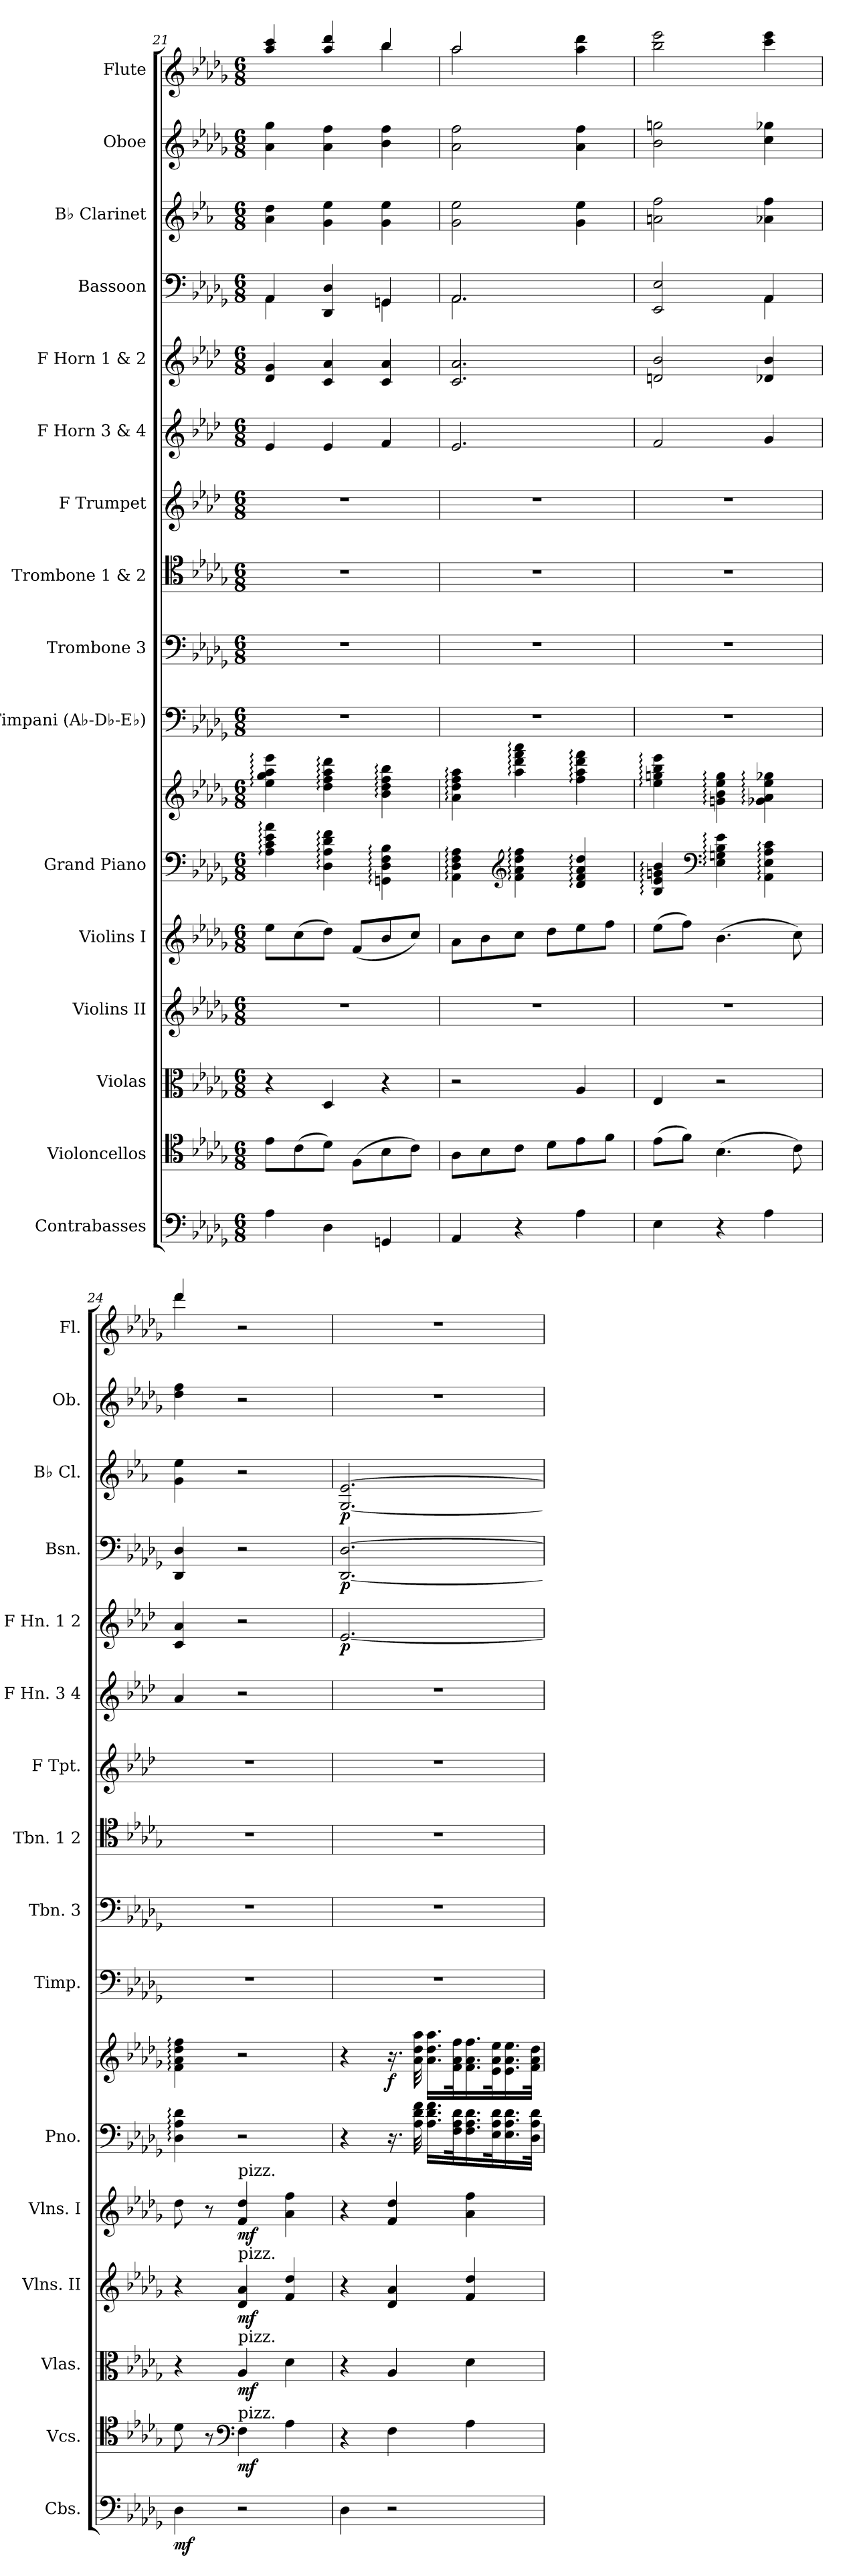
**kern	**dynam	**kern	**dynam	**kern	**dynam	**kern	**dynam	**kern	**dynam	**kern	**kern	**dynam	**kern	**kern	**kern	**kern	**kern	**kern	**dynam	**kern	**dynam	**kern	**dynam	**kern	**kern
*part16	*part16	*part15	*part15	*part14	*part14	*part13	*part13	*part12	*part12	*part11	*part11	*part11	*part10	*part9	*part8	*part7	*part6	*part5	*part5	*part4	*part4	*part3	*part3	*part2	*part1
*staff17	*staff17	*staff16	*staff16	*staff15	*staff15	*staff14	*staff14	*staff13	*staff13	*staff12	*staff11	*staff11/12	*staff10	*staff9	*staff8	*staff7	*staff6	*staff5	*staff5	*staff4	*staff4	*staff3	*staff3	*staff2	*staff1
*I"Contrabasses	*	*I"Violoncellos	*	*I"Violas	*	*I"Violins II	*	*I"Violins I	*	*I"Grand Piano	*	*	*I"Timpani (A♭-D♭-E♭)	*I"Trombone 3	*I"Trombone 1 &amp; 2	*I"F Trumpet	*I"F Horn 3 &amp; 4	*I"F Horn 1 &amp; 2	*	*I"Bassoon	*	*I"B♭ Clarinet	*	*I"Oboe	*I"Flute
*I'Cbs.	*	*I'Vcs.	*	*I'Vlas.	*	*I'Vlns. II	*	*I'Vlns. I	*	*I'Pno.	*	*	*I'Timp.	*I'Tbn. 3	*I'Tbn. 1 2	*I'F Tpt.	*I'F Hn. 3 4	*I'F Hn. 1 2	*	*I'Bsn.	*	*I'B♭ Cl.	*	*I'Ob.	*I'Fl.
*clefF4	*	*clefC4	*	*clefC3	*	*clefG2	*	*clefG2	*	*clefF4	*clefG2	*	*clefF4	*clefF4	*clefC4	*clefG2	*clefG2	*clefG2	*	*clefF4	*	*clefG2	*	*clefG2	*clefG2
*ITrd7c12	*	*	*	*	*	*	*	*	*	*	*	*	*	*	*	*ITrd-3c-5	*ITrd4c7	*ITrd4c7	*	*	*	*ITrd1c2	*	*	*
*k[b-e-a-d-g-]	*	*k[b-e-a-d-g-]	*	*k[b-e-a-d-g-]	*	*k[b-e-a-d-g-]	*	*k[b-e-a-d-g-]	*	*k[b-e-a-d-g-]	*k[b-e-a-d-g-]	*	*k[b-e-a-d-g-]	*k[b-e-a-d-g-]	*k[b-e-a-d-g-]	*k[b-e-a-d-g-]	*k[b-e-a-d-g-]	*k[b-e-a-d-g-]	*	*k[b-e-a-d-g-]	*	*k[b-e-a-d-g-]	*	*k[b-e-a-d-g-]	*k[b-e-a-d-g-]
*M6/8	*	*M6/8	*	*M6/8	*	*M6/8	*	*M6/8	*	*M6/8	*M6/8	*	*M6/8	*M6/8	*M6/8	*M6/8	*M6/8	*M6/8	*	*M6/8	*	*M6/8	*	*M6/8	*M6/8
=21	=21	=21	=21	=21	=21	=21	=21	=21	=21	=21	=21	=21	=21	=21	=21	=21	=21	=21	=21	=21	=21	=21	=21	=21	=21
*	*	*	*	*	*	*	*	*	*	*	*	*	*	*	*	*	*	*	*	*^	*	*	*	*	*^
4AA-\	.	8e-\L	.	4r	.	2.r	.	8ee-\L	.	4A-\: 4c\: 4e-\: 4a-\:	4ee-\: 4gg-\: 4aa-\: 4eee-\:	.	2.r	2.r	2.r	2.r	4A-/	4G-/ 4c/	.	4AA-/	4AA-\	.	4g-\ 4cc\	.	4a-\ 4gg-\	4aa-/ 4ccc/	2ryy
.	.	(>8c\	.	.	.	.	.	(>8cc\	.	.	.	.	.	.	.	.	.	.	.	.	.	.	.	.	.	.	.
4DD-\	.	8d-\J)	.	4D-/	.	.	.	8dd-\J)	.	4D-\: 4A-\: 4d-\: 4f\:	4dd-\: 4ff\: 4aa-\: 4ddd-\:	.	.	.	.	.	4A-/	4F/ 4d-/	.	4DD-/ 4D-/	4ryy	.	4f\ 4dd-\	.	4a-\ 4ff\	4aa-/ 4ddd-/	.
.	.	(>8F\L	.	.	.	.	.	(<8f/L	.	.	.	.	.	.	.	.	.	.	.	.	.	.	.	.	.	.	.
4GGGn/	.	8B-\	.	4r	.	.	.	8b-/	.	4GGn\: 4D-\: 4F\: 4B-\:	4b-\: 4dd-\: 4ff\: 4bb-\:	.	.	.	.	.	4B-/	4F/ 4d-/	.	4GGn/	4GG\	.	4f\ 4dd-\	.	4b-\ 4ff\	4bb-/	4bb-\
.	.	8c\J)	.	.	.	.	.	8cc/J)	.	.	.	.	.	.	.	.	.	.	.	.	.	.	.	.	.	.	.
=22	=22	=22	=22	=22	=22	=22	=22	=22	=22	=22	=22	=22	=22	=22	=22	=22	=22	=22	=22	=22	=22	=22	=22	=22	=22	=22	=22
4AAA-/	.	8A-\L	.	2r	.	2.r	.	8a-\L	.	4AA-\: 4D-\: 4F\: 4A-\:	4a-\: 4dd-\: 4ff\: 4aa-\:	.	2.r	2.r	2.r	2.r	2.A-/	2.F/ 2.d-/	.	2.AA-/	2.AA-\	.	2f\ 2dd-\	.	2a-\ 2ff\	2aa-/	2aa-\
.	.	8B-\	.	.	.	.	.	8b-\	.	.	.	.	.	.	.	.	.	.	.	.	.	.	.	.	.	.	.
*	*	*	*	*	*	*	*	*	*	*clefG2	*	*	*	*	*	*	*	*	*	*	*	*	*	*	*	*	*
4r	.	8c\J	.	.	.	.	.	8cc\J	.	4f\: 4a-\: 4dd-\: 4ff\:	4aa-\: 4ddd-\: 4fff\: 4aaa-\:	.	.	.	.	.	.	.	.	.	.	.	.	.	.	.	.
.	.	8d-\L	.	.	.	.	.	8dd-\L	.	.	.	.	.	.	.	.	.	.	.	.	.	.	.	.	.	.	.
4AA-\	.	8e-\	.	4A-/	.	.	.	8ee-\	.	4d-/: 4f/: 4a-/: 4dd-/:	4ff\: 4aa-\: 4ddd-\: 4fff\:	.	.	.	.	.	.	.	.	.	.	.	4f\ 4dd-\	.	4a-\ 4ff\	4aa-\ 4ddd-\	4ryy
.	.	8f\J	.	.	.	.	.	8ff\J	.	.	.	.	.	.	.	.	.	.	.	.	.	.	.	.	.	.	.
*	*	*	*	*	*	*	*	*	*	*	*	*	*	*	*	*	*	*	*	*	*	*	*	*	*	*v	*v
=23	=23	=23	=23	=23	=23	=23	=23	=23	=23	=23	=23	=23	=23	=23	=23	=23	=23	=23	=23	=23	=23	=23	=23	=23	=23	=23
4EE-\	.	(>8e-\L	.	4E-/	.	2.r	.	(>8ee-\L	.	4B-/: 4e-/: 4gn/: 4b-/:	4ee-\: 4ggn\: 4bb-\: 4eee-\:	.	2.r	2.r	2.r	2.r	2B-/	2Gn/ 2e-/	.	2EE-/ 2E-/	2ryy	.	2gn\ 2ee-\	.	2b-\ 2ggn\	2bb-\ 2eee-\
.	.	8f\J)	.	.	.	.	.	8ff\J)	.	.	.	.	.	.	.	.	.	.	.	.	.	.	.	.	.	.
*	*	*	*	*	*	*	*	*	*	*clefF4	*	*	*	*	*	*	*	*	*	*	*	*	*	*	*	*
4r	.	(>4.B-\	.	2r	.	.	.	(>4.b-\	.	4E-\: 4Gn\: 4B-\: 4e-\:	4gn\: 4b-\: 4ee-\: 4gg\:	.	.	.	.	.	.	.	.	.	.	.	.	.	.	.
4AA-\	.	.	.	.	.	.	.	.	.	4AA-\: 4E-\: 4A-\: 4c\:	4g-X\: 4a-\: 4ee-\: 4gg-X\:	.	.	.	.	.	4c/	4G-X/ 4e-/	.	4AA-/	4AA-\	.	4g-X\ 4ee-\	.	4cc\ 4gg-X\	4ccc\ 4eee-\
.	.	8c\)	.	.	.	.	.	8cc\)	.	.	.	.	.	.	.	.	.	.	.	.	.	.	.	.	.	.
*	*	*	*	*	*	*	*	*	*	*	*	*	*	*	*	*	*	*	*	*v	*v	*	*	*	*	*
=24	=24	=24	=24	=24	=24	=24	=24	=24	=24	=24	=24	=24	=24	=24	=24	=24	=24	=24	=24	=24	=24	=24	=24	=24	=24
*	*	*	*	*	*	*	*	*	*	*	*	*	*	*	*	*	*	*	*	*	*	*	*	*	*^
!	!LO:DY:b	!	!	!	!	!	!	!	!	!	!	!	!	!	!	!	!	!	!	!	!	!	!	!	!	!
4DD-\	mf	8d-\	.	4r	.	4r	.	8dd-\	.	4D-\: 4A-\: 4d-\:	4f\: 4a-\: 4dd-\: 4ff\:	.	2.r	2.r	2.r	2.r	4d-/	4F/ 4d-/	.	4DD-/ 4D-/	.	4f\ 4dd-\	.	4dd-\ 4ff\	4ddd-/	4ddd-\
.	.	8r	.	.	.	.	.	8r	.	.	.	.	.	.	.	.	.	.	.	.	.	.	.	.	.	.
*	*	*clefF4	*	*	*	*	*	*	*	*	*	*	*	*	*	*	*	*	*	*	*	*	*	*	*	*
!	!	!	!	!	!	!	!	!LO:TX:a:t=pizz.	!	!	!	!	!	!	!	!	!	!	!	!	!	!	!	!	!	!
!	!	!	!	!	!	!LO:TX:a:t=pizz.	!	!	!	!	!	!	!	!	!	!	!	!	!	!	!	!	!	!	!	!
!	!	!	!	!LO:TX:a:t=pizz.	!	!	!	!	!	!	!	!	!	!	!	!	!	!	!	!	!	!	!	!	!	!
!	!	!LO:TX:a:t=pizz.	!	!	!	!	!	!	!	!	!	!	!	!	!	!	!	!	!	!	!	!	!	!	!	!
!	!	!	!LO:DY:b	!	!LO:DY:b	!	!LO:DY:b	!	!LO:DY:b	!	!	!	!	!	!	!	!	!	!	!	!	!	!	!	!	!
2r	.	4F\	mf	4A-/	mf	4d-/ 4a-/	mf	4f/ 4dd-/	mf	2r	2r	.	.	.	.	.	2r	2r	.	2r	.	2r	.	2r	2r	2ryy
.	.	4A-\	.	4d-\	.	4f/ 4dd-/	.	4a-\ 4ff\	.	.	.	.	.	.	.	.	.	.	.	.	.	.	.	.	.	.
*	*	*	*	*	*	*	*	*	*	*	*	*	*	*	*	*	*	*	*	*	*	*	*	*	*v	*v
!!LO:PB:g=z
=25	=25	=25	=25	=25	=25	=25	=25	=25	=25	=25	=25	=25	=25	=25	=25	=25	=25	=25	=25	=25	=25	=25	=25	=25	=25
!	!	!	!	!	!	!	!	!	!	!	!	!	!	!	!	!	!	!	!LO:DY:b	!	!LO:DY:b	!	!LO:DY:b	!	!
4DD-\	.	4r	.	4r	.	4r	.	4r	.	4r	4r	.	2.r	2.r	2.r	2.r	2.r	[2.A-/	p	[2.DD-/ [2.D-/	p	[2.F/ [2.d-/	p	2.r	2.r
!	!	!	!	!	!	!	!	!	!	!	!	!LO:DY:b	!	!	!	!	!	!	!	!	!	!	!	!	!
2r	.	4F\	.	4A-/	.	4d-/ 4a-/	.	4f/ 4dd-/	.	16.r	16.r	f	.	.	.	.	.	.	.	.	.	.	.	.	.
.	.	.	.	.	.	.	.	.	.	32A-\ 32d-\ 32f\	32a-\ 32dd-\ 32aa-\	.	.	.	.	.	.	.	.	.	.	.	.	.	.
.	.	.	.	.	.	.	.	.	.	16.A-\ 16.d-\ 16.f\LL	16.a-\ 16.dd-\ 16.aa-\LL	.	.	.	.	.	.	.	.	.	.	.	.	.	.
.	.	.	.	.	.	.	.	.	.	32F\ 32A-\ 32d-\K	32f\ 32a-\ 32ff\K	.	.	.	.	.	.	.	.	.	.	.	.	.	.
.	.	4A-\	.	4d-\	.	4f/ 4dd-/	.	4a-\ 4ff\	.	16.F\ 16.A-\ 16.d-\	16.f\ 16.a-\ 16.ff\	.	.	.	.	.	.	.	.	.	.	.	.	.	.
.	.	.	.	.	.	.	.	.	.	32E-\ 32A-\ 32d-\K	32e-\ 32a-\ 32ee-\K	.	.	.	.	.	.	.	.	.	.	.	.	.	.
.	.	.	.	.	.	.	.	.	.	16.E-\ 16.A-\ 16.d-\	16.e-\ 16.a-\ 16.ee-\	.	.	.	.	.	.	.	.	.	.	.	.	.	.
.	.	.	.	.	.	.	.	.	.	32D-\ 32A-\ 32d-\JJk	32f\ 32a-\ 32dd-\JJk	.	.	.	.	.	.	.	.	.	.	.	.	.	.
=	=	=	=	=	=	=	=	=	=	=	=	=	=	=	=	=	=	=	=	=	=	=	=	=	=
*-	*-	*-	*-	*-	*-	*-	*-	*-	*-	*-	*-	*-	*-	*-	*-	*-	*-	*-	*-	*-	*-	*-	*-	*-	*-
